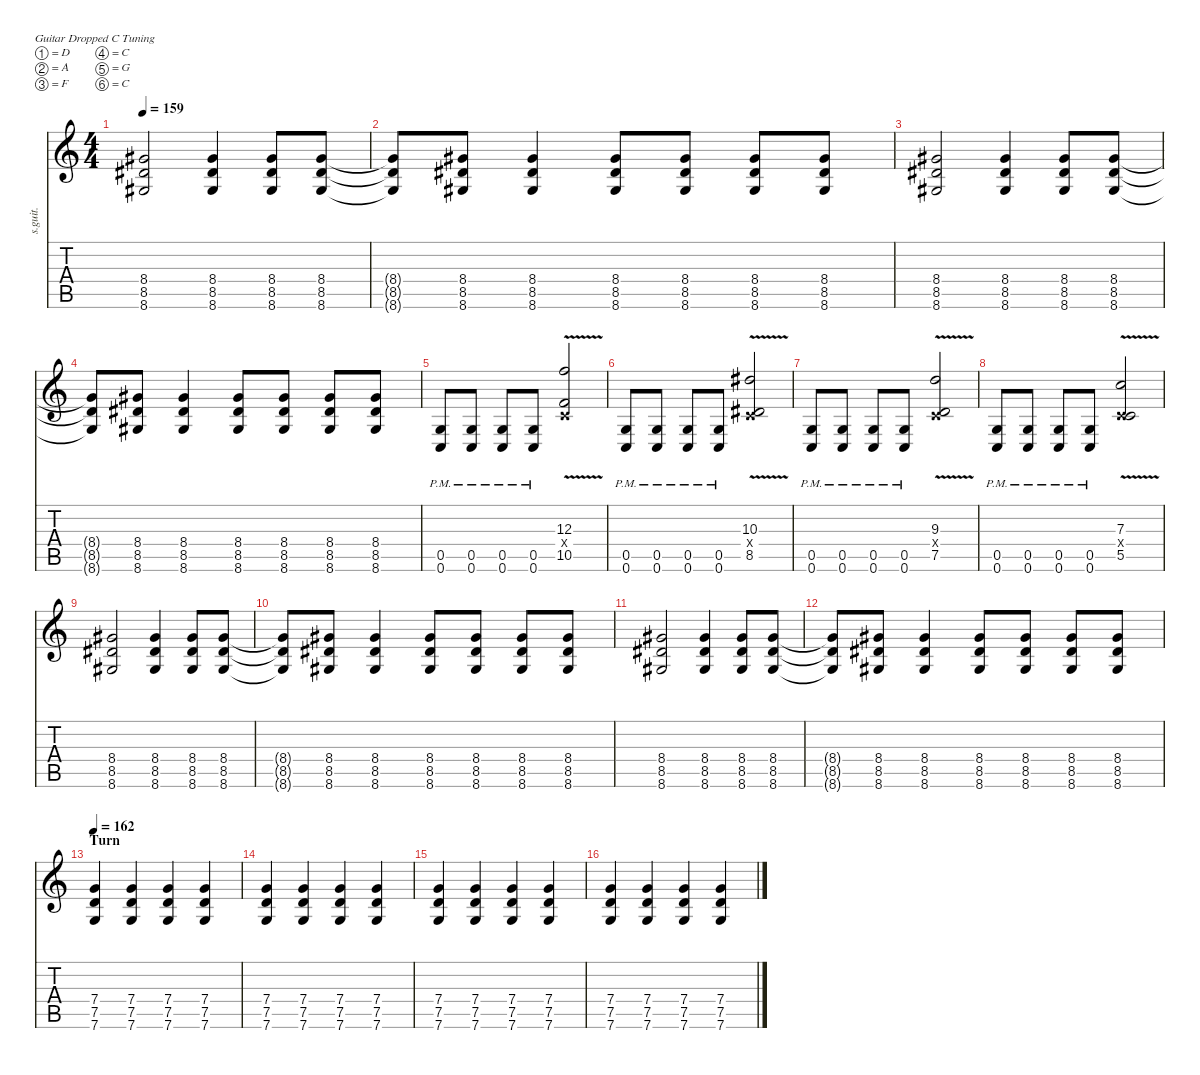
\defaultSystemsLayout 4
\hideDynamics
\bracketExtendMode nobrackets
\track ("Daron Malakian | Main" "s.guit.") {instrument electricguitarclean}
\staff {score tabs}
\tuning (D4 A3 F3 C3 G2 C2)
\ts (4 4)
\tempo 159
\clef g2
\ks c
(8.4{acc #} 8.5{acc #} 8.6{acc #}).2{lyrics (0 "") lyrics (1 "") lyrics (2 "") lyrics (3 "") lyrics (4 "") dy ppp} (8.4{acc #} 8.5{acc #} 8.6{acc #}).4{lyrics (0 "") lyrics (1 "") lyrics (2 "") lyrics (3 "") lyrics (4 "")} (8.4{acc #} 8.5{acc #} 8.6{acc #}).8{lyrics (0 "") lyrics (1 "") lyrics (2 "") lyrics (3 "") lyrics (4 "")} (8.4{acc #} 8.5{acc #} 8.6{acc #}).8{lyrics (0 "") lyrics (1 "") lyrics (2 "") lyrics (3 "") lyrics (4 "")} |
(8.4{t acc #} 8.5{t acc #} 8.6{t acc #}).8{lyrics (0 "") lyrics (1 "") lyrics (2 "") lyrics (3 "") lyrics (4 "")} (8.4{acc #} 8.5{acc #} 8.6{acc #}).8{lyrics (0 "") lyrics (1 "") lyrics (2 "") lyrics (3 "") lyrics (4 "")} (8.4{acc #} 8.5{acc #} 8.6{acc #}).4{lyrics (0 "") lyrics (1 "") lyrics (2 "") lyrics (3 "") lyrics (4 "")} (8.4{acc #} 8.5{acc #} 8.6{acc #}).8{lyrics (0 "") lyrics (1 "") lyrics (2 "") lyrics (3 "") lyrics (4 "")} (8.4{acc #} 8.5{acc #} 8.6{acc #}).8{lyrics (0 "") lyrics (1 "") lyrics (2 "") lyrics (3 "") lyrics (4 "")} (8.4{acc #} 8.5{acc #} 8.6{acc #}).8{lyrics (0 "") lyrics (1 "") lyrics (2 "") lyrics (3 "") lyrics (4 "")} (8.4{acc #} 8.5{acc #} 8.6{acc #}).8{lyrics (0 "") lyrics (1 "") lyrics (2 "") lyrics (3 "") lyrics (4 "")} |
(8.4{acc #} 8.5{acc #} 8.6{acc #}).2{lyrics (0 "") lyrics (1 "") lyrics (2 "") lyrics (3 "") lyrics (4 "")} (8.4{acc #} 8.5{acc #} 8.6{acc #}).4{lyrics (0 "") lyrics (1 "") lyrics (2 "") lyrics (3 "") lyrics (4 "")} (8.4{acc #} 8.5{acc #} 8.6{acc #}).8{lyrics (0 "") lyrics (1 "") lyrics (2 "") lyrics (3 "") lyrics (4 "")} (8.4{acc #} 8.5{acc #} 8.6{acc #}).8{lyrics (0 "") lyrics (1 "") lyrics (2 "") lyrics (3 "") lyrics (4 "")} |
(8.4{t acc #} 8.5{t acc #} 8.6{t acc #}).8{lyrics (0 "") lyrics (1 "") lyrics (2 "") lyrics (3 "") lyrics (4 "")} (8.4{acc #} 8.5{acc #} 8.6{acc #}).8{lyrics (0 "") lyrics (1 "") lyrics (2 "") lyrics (3 "") lyrics (4 "")} (8.4{acc #} 8.5{acc #} 8.6{acc #}).4{lyrics (0 "") lyrics (1 "") lyrics (2 "") lyrics (3 "") lyrics (4 "")} (8.4{acc #} 8.5{acc #} 8.6{acc #}).8{lyrics (0 "") lyrics (1 "") lyrics (2 "") lyrics (3 "") lyrics (4 "")} (8.4{acc #} 8.5{acc #} 8.6{acc #}).8{lyrics (0 "") lyrics (1 "") lyrics (2 "") lyrics (3 "") lyrics (4 "")} (8.4{acc #} 8.5{acc #} 8.6{acc #}).8{lyrics (0 "") lyrics (1 "") lyrics (2 "") lyrics (3 "") lyrics (4 "")} (8.4{acc #} 8.5{acc #} 8.6{acc #}).8{lyrics (0 "") lyrics (1 "") lyrics (2 "") lyrics (3 "") lyrics (4 "")} |
(0.5{pm} 0.6{pm}).8{lyrics (0 "") lyrics (1 "") lyrics (2 "") lyrics (3 "") lyrics (4 "")} (0.5{pm} 0.6{pm}).8{lyrics (0 "") lyrics (1 "") lyrics (2 "") lyrics (3 "") lyrics (4 "")} (0.5{pm} 0.6{pm}).8{lyrics (0 "") lyrics (1 "") lyrics (2 "") lyrics (3 "") lyrics (4 "")} (0.5{pm} 0.6{pm}).8{lyrics (0 "") lyrics (1 "") lyrics (2 "") lyrics (3 "") lyrics (4 "")} (12.3{v} 0.4{x} 10.5{v}).2{lyrics (0 "") lyrics (1 "") lyrics (2 "") lyrics (3 "") lyrics (4 "")} |
(0.5{pm} 0.6{pm}).8{lyrics (0 "") lyrics (1 "") lyrics (2 "") lyrics (3 "") lyrics (4 "")} (0.5{pm} 0.6{pm}).8{lyrics (0 "") lyrics (1 "") lyrics (2 "") lyrics (3 "") lyrics (4 "")} (0.5{pm} 0.6{pm}).8{lyrics (0 "") lyrics (1 "") lyrics (2 "") lyrics (3 "") lyrics (4 "")} (0.5{pm} 0.6{pm}).8{lyrics (0 "") lyrics (1 "") lyrics (2 "") lyrics (3 "") lyrics (4 "")} (10.3{v acc #} 0.4{x} 8.5{v acc #}).2{lyrics (0 "") lyrics (1 "") lyrics (2 "") lyrics (3 "") lyrics (4 "")} |
(0.5{pm} 0.6{pm}).8{lyrics (0 "") lyrics (1 "") lyrics (2 "") lyrics (3 "") lyrics (4 "")} (0.5{pm} 0.6{pm}).8{lyrics (0 "") lyrics (1 "") lyrics (2 "") lyrics (3 "") lyrics (4 "")} (0.5{pm} 0.6{pm}).8{lyrics (0 "") lyrics (1 "") lyrics (2 "") lyrics (3 "") lyrics (4 "")} (0.5{pm} 0.6{pm}).8{lyrics (0 "") lyrics (1 "") lyrics (2 "") lyrics (3 "") lyrics (4 "")} (9.3{v} 0.4{x} 7.5{v}).2{lyrics (0 "") lyrics (1 "") lyrics (2 "") lyrics (3 "") lyrics (4 "")} |
(0.5{pm} 0.6{pm}).8{lyrics (0 "") lyrics (1 "") lyrics (2 "") lyrics (3 "") lyrics (4 "")} (0.5{pm} 0.6{pm}).8{lyrics (0 "") lyrics (1 "") lyrics (2 "") lyrics (3 "") lyrics (4 "")} (0.5{pm} 0.6{pm}).8{lyrics (0 "") lyrics (1 "") lyrics (2 "") lyrics (3 "") lyrics (4 "")} (0.5{pm} 0.6{pm}).8{lyrics (0 "") lyrics (1 "") lyrics (2 "") lyrics (3 "") lyrics (4 "")} (7.3{v} 0.4{x} 5.5{v}).2{lyrics (0 "") lyrics (1 "") lyrics (2 "") lyrics (3 "") lyrics (4 "")} |
(8.4{acc #} 8.5{acc #} 8.6{acc #}).2{lyrics (0 "") lyrics (1 "") lyrics (2 "") lyrics (3 "") lyrics (4 "")} (8.4{acc #} 8.5{acc #} 8.6{acc #}).4{lyrics (0 "") lyrics (1 "") lyrics (2 "") lyrics (3 "") lyrics (4 "")} (8.4{acc #} 8.5{acc #} 8.6{acc #}).8{lyrics (0 "") lyrics (1 "") lyrics (2 "") lyrics (3 "") lyrics (4 "")} (8.4{acc #} 8.5{acc #} 8.6{acc #}).8{lyrics (0 "") lyrics (1 "") lyrics (2 "") lyrics (3 "") lyrics (4 "")} |
(8.4{t acc #} 8.5{t acc #} 8.6{t acc #}).8{lyrics (0 "") lyrics (1 "") lyrics (2 "") lyrics (3 "") lyrics (4 "")} (8.4{acc #} 8.5{acc #} 8.6{acc #}).8{lyrics (0 "") lyrics (1 "") lyrics (2 "") lyrics (3 "") lyrics (4 "")} (8.4{acc #} 8.5{acc #} 8.6{acc #}).4{lyrics (0 "") lyrics (1 "") lyrics (2 "") lyrics (3 "") lyrics (4 "")} (8.4{acc #} 8.5{acc #} 8.6{acc #}).8{lyrics (0 "") lyrics (1 "") lyrics (2 "") lyrics (3 "") lyrics (4 "")} (8.4{acc #} 8.5{acc #} 8.6{acc #}).8{lyrics (0 "") lyrics (1 "") lyrics (2 "") lyrics (3 "") lyrics (4 "")} (8.4{acc #} 8.5{acc #} 8.6{acc #}).8{lyrics (0 "") lyrics (1 "") lyrics (2 "") lyrics (3 "") lyrics (4 "")} (8.4{acc #} 8.5{acc #} 8.6{acc #}).8{lyrics (0 "") lyrics (1 "") lyrics (2 "") lyrics (3 "") lyrics (4 "")} |
(8.4{acc #} 8.5{acc #} 8.6{acc #}).2{lyrics (0 "") lyrics (1 "") lyrics (2 "") lyrics (3 "") lyrics (4 "")} (8.4{acc #} 8.5{acc #} 8.6{acc #}).4{lyrics (0 "") lyrics (1 "") lyrics (2 "") lyrics (3 "") lyrics (4 "")} (8.4{acc #} 8.5{acc #} 8.6{acc #}).8{lyrics (0 "") lyrics (1 "") lyrics (2 "") lyrics (3 "") lyrics (4 "")} (8.4{acc #} 8.5{acc #} 8.6{acc #}).8{lyrics (0 "") lyrics (1 "") lyrics (2 "") lyrics (3 "") lyrics (4 "")} |
(8.4{t acc #} 8.5{t acc #} 8.6{t acc #}).8{lyrics (0 "") lyrics (1 "") lyrics (2 "") lyrics (3 "") lyrics (4 "")} (8.4{acc #} 8.5{acc #} 8.6{acc #}).8{lyrics (0 "") lyrics (1 "") lyrics (2 "") lyrics (3 "") lyrics (4 "")} (8.4{acc #} 8.5{acc #} 8.6{acc #}).4{lyrics (0 "") lyrics (1 "") lyrics (2 "") lyrics (3 "") lyrics (4 "")} (8.4{acc #} 8.5{acc #} 8.6{acc #}).8{lyrics (0 "") lyrics (1 "") lyrics (2 "") lyrics (3 "") lyrics (4 "")} (8.4{acc #} 8.5{acc #} 8.6{acc #}).8{lyrics (0 "") lyrics (1 "") lyrics (2 "") lyrics (3 "") lyrics (4 "")} (8.4{acc #} 8.5{acc #} 8.6{acc #}).8{lyrics (0 "") lyrics (1 "") lyrics (2 "") lyrics (3 "") lyrics (4 "")} (8.4{acc #} 8.5{acc #} 8.6{acc #}).8{lyrics (0 "") lyrics (1 "") lyrics (2 "") lyrics (3 "") lyrics (4 "")} |
\section ("" "Turn")
\tempo 162
(7.4 7.5 7.6).4{lyrics (0 "") lyrics (1 "") lyrics (2 "") lyrics (3 "") lyrics (4 "")} (7.4 7.5 7.6).4{lyrics (0 "") lyrics (1 "") lyrics (2 "") lyrics (3 "") lyrics (4 "")} (7.4 7.5 7.6).4{lyrics (0 "") lyrics (1 "") lyrics (2 "") lyrics (3 "") lyrics (4 "")} (7.4 7.5 7.6).4{lyrics (0 "") lyrics (1 "") lyrics (2 "") lyrics (3 "") lyrics (4 "")} |
(7.4 7.5 7.6).4{lyrics (0 "") lyrics (1 "") lyrics (2 "") lyrics (3 "") lyrics (4 "")} (7.4 7.5 7.6).4{lyrics (0 "") lyrics (1 "") lyrics (2 "") lyrics (3 "") lyrics (4 "")} (7.4 7.5 7.6).4{lyrics (0 "") lyrics (1 "") lyrics (2 "") lyrics (3 "") lyrics (4 "")} (7.4 7.5 7.6).4{lyrics (0 "") lyrics (1 "") lyrics (2 "") lyrics (3 "") lyrics (4 "")} |
(7.4 7.5 7.6).4{lyrics (0 "") lyrics (1 "") lyrics (2 "") lyrics (3 "") lyrics (4 "")} (7.4 7.5 7.6).4{lyrics (0 "") lyrics (1 "") lyrics (2 "") lyrics (3 "") lyrics (4 "")} (7.4 7.5 7.6).4{lyrics (0 "") lyrics (1 "") lyrics (2 "") lyrics (3 "") lyrics (4 "")} (7.4 7.5 7.6).4{lyrics (0 "") lyrics (1 "") lyrics (2 "") lyrics (3 "") lyrics (4 "")} |
(7.4 7.5 7.6).4{lyrics (0 "") lyrics (1 "") lyrics (2 "") lyrics (3 "") lyrics (4 "")} (7.4 7.5 7.6).4{lyrics (0 "") lyrics (1 "") lyrics (2 "") lyrics (3 "") lyrics (4 "")} (7.4 7.5 7.6).4{lyrics (0 "") lyrics (1 "") lyrics (2 "") lyrics (3 "") lyrics (4 "")} (7.4 7.5 7.6).4{lyrics (0 "") lyrics (1 "") lyrics (2 "") lyrics (3 "") lyrics (4 "")}
